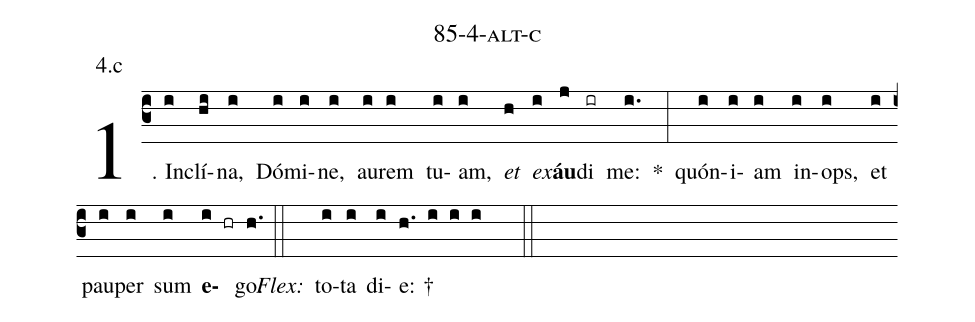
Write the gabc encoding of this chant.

name: 85-4-alt-c;
annotation: 4.c;
%%
(c3)1. In(i)clí(hi)na,(i) Dó(i)mi(i)ne,(i) au(i)rem(i) tu(i)am,(i) <i>et</i>(h) <i>ex</i>(i)<b>áu</b>(j)di(ir) me:(i.) *(:) quón(i)i(i)am(i) in(i)ops,(i) et(i) pau(i)per(i) sum(i) <b>e</b>(i hr)go.(h.) (::)
<i>Flex:</i>()  to(i)ta(i) di(i)e: †(h. i i i  ::)
